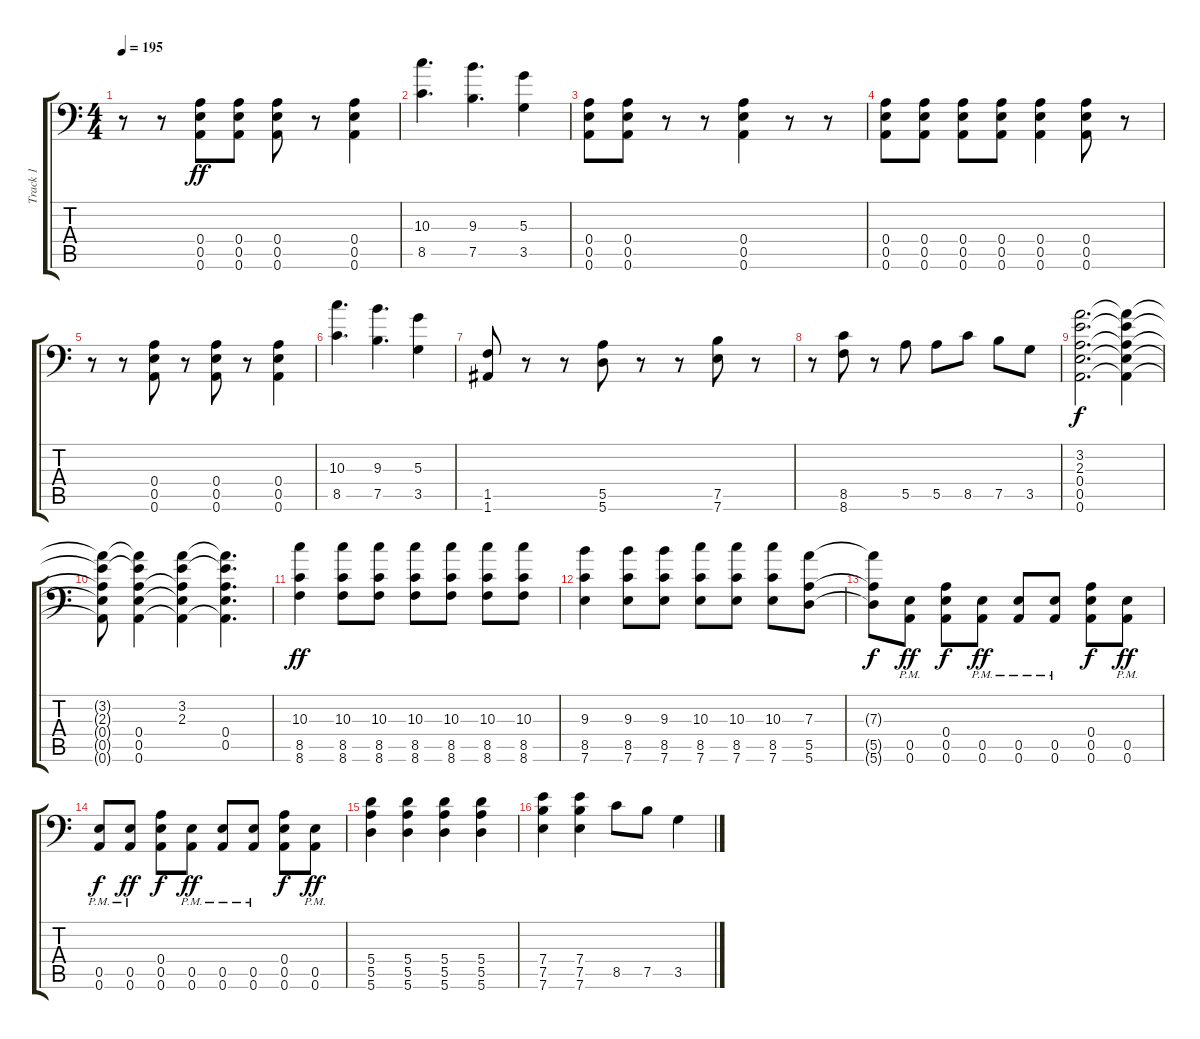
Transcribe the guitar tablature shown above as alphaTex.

\track ("Track 1" "Track 1") {instrument distortionguitar}
\staff {score tabs}
\tuning (B3 Gb3 D3 A2 E2 A1) {hide}
\ts (4 4)
\tempo 195
\clef f4
\ks c
r.8{dy ff} r.8 (0.4 0.5 0.6).8 (0.4 0.5 0.6).8 (0.4 0.5 0.6).8 r.8 (0.4 0.5 0.6).4 |
(10.3 8.5).4{d} (9.3 7.5).4{d} (5.3 3.5).4 |
(0.4 0.5 0.6).8 (0.4 0.5 0.6).8 r.8 r.8 (0.4 0.5 0.6).4 r.8 r.8 |
(0.4 0.5 0.6).8 (0.4 0.5 0.6).8 (0.4 0.5 0.6).8 (0.4 0.5 0.6).8 (0.4 0.5 0.6).4 (0.4 0.5 0.6).8 r.8 |
r.8 r.8 (0.4 0.5 0.6).8 r.8 (0.4 0.5 0.6).8 r.8 (0.4 0.5 0.6).4 |
(10.3 8.5).4{d} (9.3 7.5).4{d} (5.3 3.5).4 |
(1.5 1.6).8 r.8 r.8 (5.5 5.6).8 r.8 r.8 (7.5 7.6).8 r.8 |
r.8 (8.5 8.6).8 r.8 5.5.8 5.5.8 8.5.8 7.5.8 3.5.8 |
(3.2 2.3 0.4 0.5 0.6).2{d dy f} (3.2{t} 2.3{t} 0.4{t} 0.5{t} 0.6{t}).4 |
(3.2{t} 2.3{t} 0.4{t} 0.5{t} 0.6{t}).8 (3.2{t} 2.3{t} 0.4 0.5 0.6).4 (3.2 2.3 0.4{t} 0.5{t} 0.6{t}).4 (3.2{t} 2.3{t} 0.4 0.5 0.6{t}).4{d} |
(10.3 8.5 8.6).4{dy ff} (10.3 8.5 8.6).8 (10.3 8.5 8.6).8 (10.3 8.5 8.6).8 (10.3 8.5 8.6).8 (10.3 8.5 8.6).8 (10.3 8.5 8.6).8 |
(9.3 8.5 7.6).4 (9.3 8.5 7.6).8 (9.3 8.5 7.6).8 (10.3 8.5 7.6).8 (10.3 8.5 7.6).8 (10.3 8.5 7.6).8 (7.3 5.5 5.6).8 |
(7.3{t} 5.5{t} 5.6{t}).8{dy f} (0.5{pm} 0.6{pm}).8{dy ff} (0.4 0.5 0.6).8{dy f} (0.5{pm} 0.6{pm}).8{dy ff} (0.5{pm} 0.6{pm}).8 (0.5{pm} 0.6{pm}).8 (0.4 0.5 0.6).8{dy f} (0.5{pm} 0.6{pm}).8{dy ff} |
(0.5{pm} 0.6{pm}).8{dy f} (0.5{pm} 0.6{pm}).8{dy ff} (0.4 0.5 0.6).8{dy f} (0.5{pm} 0.6{pm}).8{dy ff} (0.5{pm} 0.6{pm}).8 (0.5{pm} 0.6{pm}).8 (0.4 0.5 0.6).8{dy f} (0.5{pm} 0.6{pm}).8{dy ff} |
(5.4 5.5 5.6).4 (5.4 5.5 5.6).4 (5.4 5.5 5.6).4 (5.4 5.5 5.6).4 |
(7.4 7.5 7.6).4 (7.4 7.5 7.6).4 8.5.8 7.5.8 3.5.4
